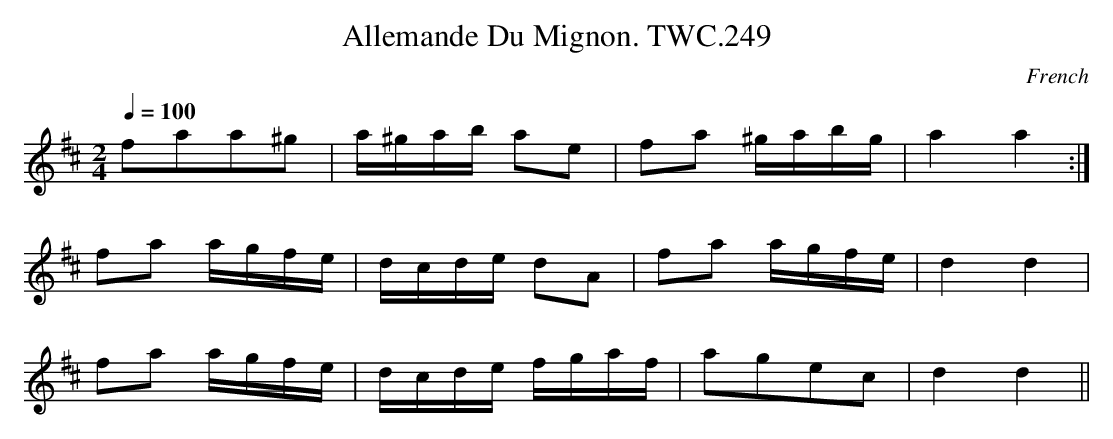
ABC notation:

X:1
T:Allemande Du Mignon. TWC.249
M:2/4
L:1/8
Q:1/4=100
C:French
K:D
faa^g|a/^g/a/b/ ae|fa ^g/a/b/g/|a2a2:|
fa a/g/f/e/|d/c/d/e/ dA|fa a/g/f/e/|d2d2|
fa a/g/f/e/|d/c/d/e/ f/g/a/f/|agec|d2d2||
